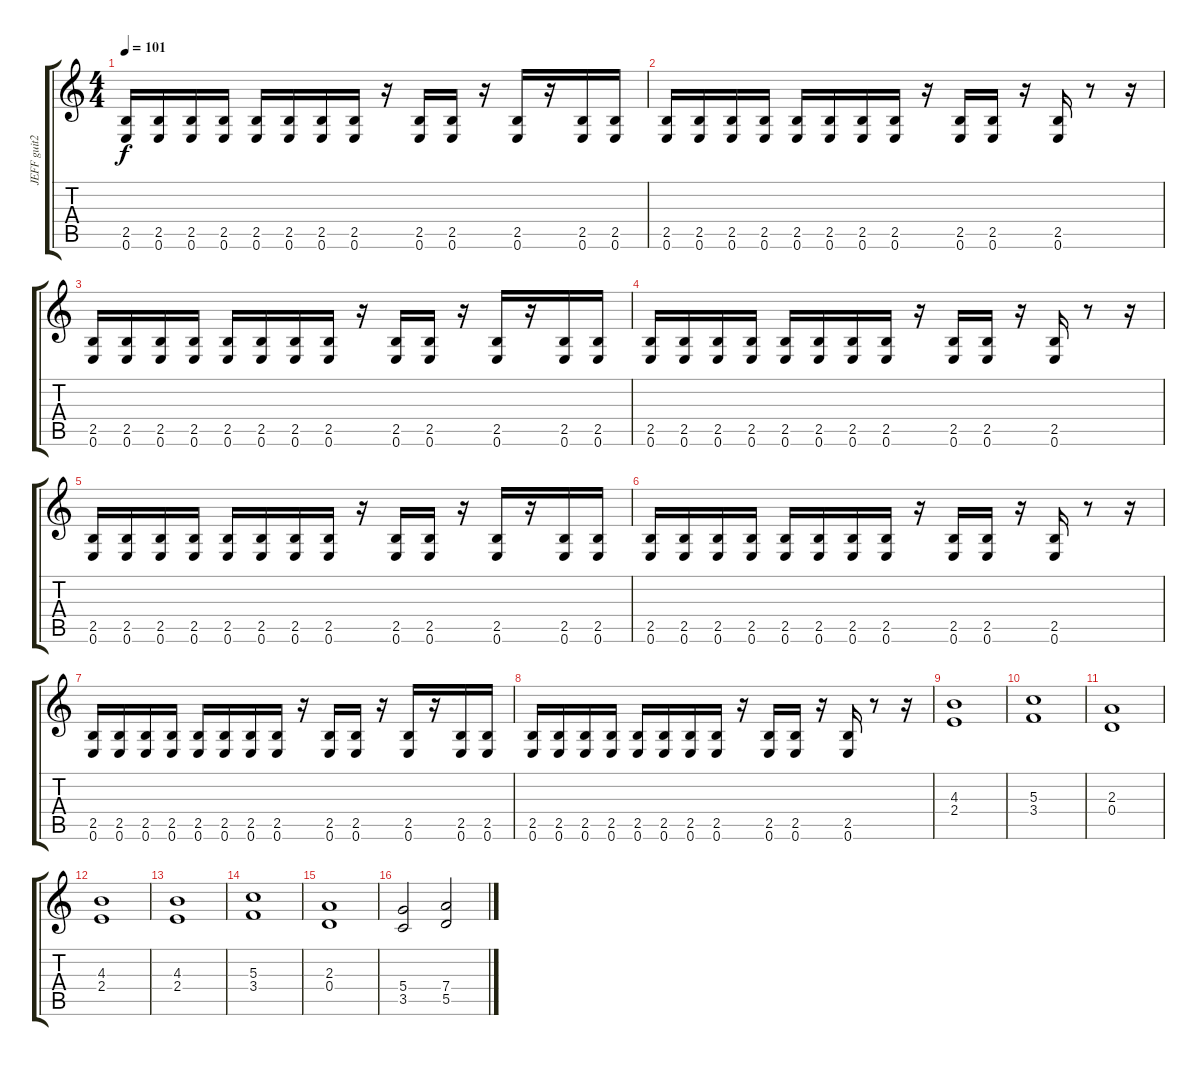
\track ("JEFF guit2" "JEFF guit2") {instrument overdrivenguitar}
\staff {score tabs}
\tuning (E4 B3 G3 D3 A2 E2) {hide}
\ts (4 4)
\tempo 101
\clef g2
\ks c
(2.5 0.6).16{dy f} (2.5 0.6).16 (2.5 0.6).16 (2.5 0.6).16 (2.5 0.6).16 (2.5 0.6).16 (2.5 0.6).16 (2.5 0.6).16 r.16 (2.5 0.6).16 (2.5 0.6).16 r.16 (2.5 0.6).16 r.16 (2.5 0.6).16 (2.5 0.6).16 |
(2.5 0.6).16 (2.5 0.6).16 (2.5 0.6).16 (2.5 0.6).16 (2.5 0.6).16 (2.5 0.6).16 (2.5 0.6).16 (2.5 0.6).16 r.16 (2.5 0.6).16 (2.5 0.6).16 r.16 (2.5 0.6).16 r.8 r.16 |
(2.5 0.6).16 (2.5 0.6).16 (2.5 0.6).16 (2.5 0.6).16 (2.5 0.6).16 (2.5 0.6).16 (2.5 0.6).16 (2.5 0.6).16 r.16 (2.5 0.6).16 (2.5 0.6).16 r.16 (2.5 0.6).16 r.16 (2.5 0.6).16 (2.5 0.6).16 |
(2.5 0.6).16 (2.5 0.6).16 (2.5 0.6).16 (2.5 0.6).16 (2.5 0.6).16 (2.5 0.6).16 (2.5 0.6).16 (2.5 0.6).16 r.16 (2.5 0.6).16 (2.5 0.6).16 r.16 (2.5 0.6).16 r.8 r.16 |
(2.5 0.6).16 (2.5 0.6).16 (2.5 0.6).16 (2.5 0.6).16 (2.5 0.6).16 (2.5 0.6).16 (2.5 0.6).16 (2.5 0.6).16 r.16 (2.5 0.6).16 (2.5 0.6).16 r.16 (2.5 0.6).16 r.16 (2.5 0.6).16 (2.5 0.6).16 |
(2.5 0.6).16 (2.5 0.6).16 (2.5 0.6).16 (2.5 0.6).16 (2.5 0.6).16 (2.5 0.6).16 (2.5 0.6).16 (2.5 0.6).16 r.16 (2.5 0.6).16 (2.5 0.6).16 r.16 (2.5 0.6).16 r.8 r.16 |
(2.5 0.6).16 (2.5 0.6).16 (2.5 0.6).16 (2.5 0.6).16 (2.5 0.6).16 (2.5 0.6).16 (2.5 0.6).16 (2.5 0.6).16 r.16 (2.5 0.6).16 (2.5 0.6).16 r.16 (2.5 0.6).16 r.16 (2.5 0.6).16 (2.5 0.6).16 |
(2.5 0.6).16 (2.5 0.6).16 (2.5 0.6).16 (2.5 0.6).16 (2.5 0.6).16 (2.5 0.6).16 (2.5 0.6).16 (2.5 0.6).16 r.16 (2.5 0.6).16 (2.5 0.6).16 r.16 (2.5 0.6).16 r.8 r.16 |
(4.3 2.4).1 |
(5.3 3.4).1 |
(2.3 0.4).1 |
(4.3 2.4).1 |
(4.3 2.4).1 |
(5.3 3.4).1 |
(2.3 0.4).1 |
(5.4 3.5).2 (7.4 5.5).2
